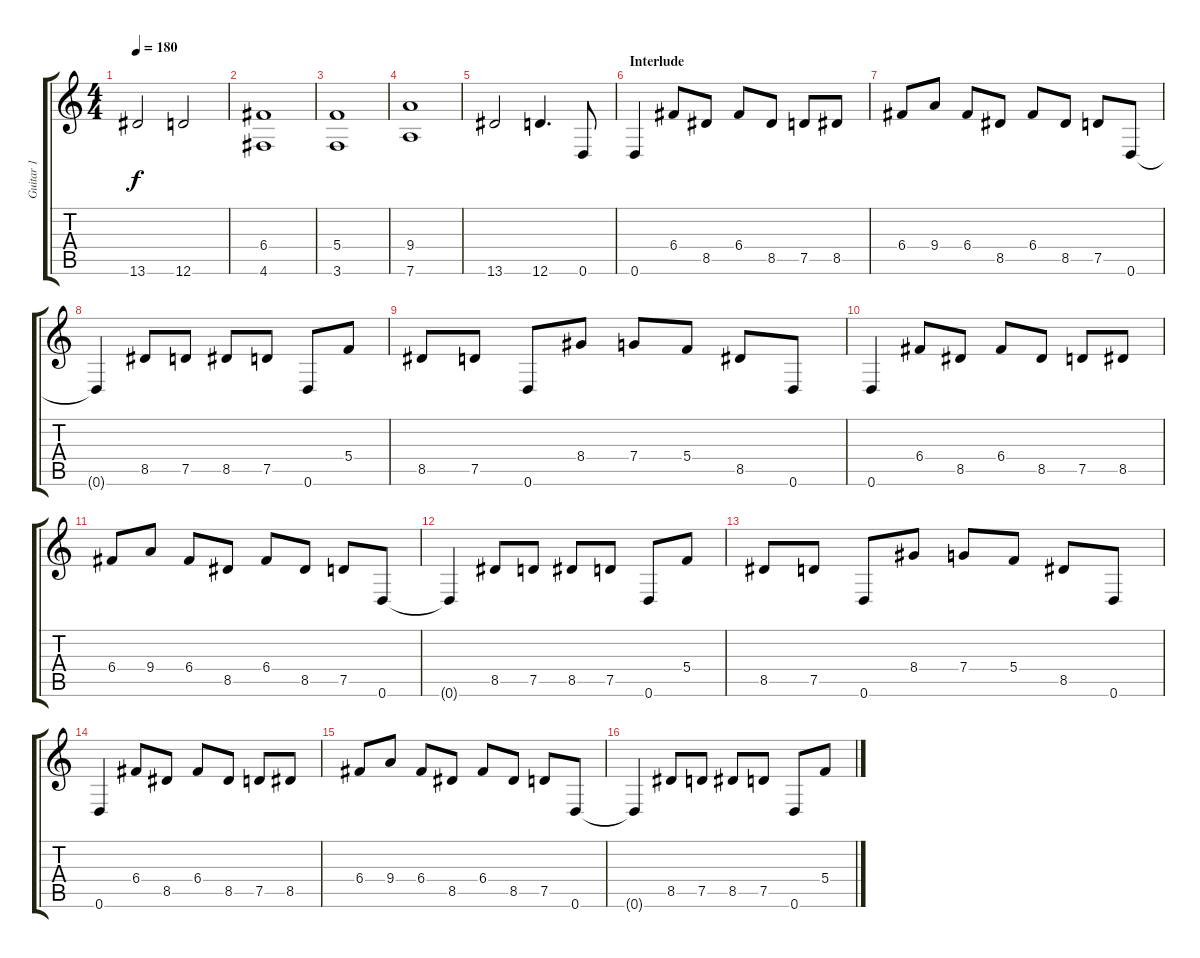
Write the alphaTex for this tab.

\track ("Guitar 1" "Guitar 1") {instrument distortionguitar}
\staff {score tabs}
\tuning (D4 A3 F3 C3 G2 D2) {hide}
\ts (4 4)
\tempo 180
\clef g2
\ks c
13.6.2{dy f} 12.6.2 |
(6.4 4.6).1 |
(5.4 3.6).1 |
(9.4 7.6).1 |
13.6.2 12.6.4{d} 0.6.8 |
\section ("" "Interlude")
0.6.4 6.4.8 8.5.8 6.4.8 8.5.8 7.5.8 8.5.8 |
6.4.8 9.4.8 6.4.8 8.5.8 6.4.8 8.5.8 7.5.8 0.6.8 |
0.6{t}.4 8.5.8 7.5.8 8.5.8 7.5.8 0.6.8 5.4.8 |
8.5.8 7.5.8 0.6.8 8.4.8 7.4.8 5.4.8 8.5.8 0.6.8 |
0.6.4 6.4.8 8.5.8 6.4.8 8.5.8 7.5.8 8.5.8 |
6.4.8 9.4.8 6.4.8 8.5.8 6.4.8 8.5.8 7.5.8 0.6.8 |
0.6{t}.4 8.5.8 7.5.8 8.5.8 7.5.8 0.6.8 5.4.8 |
8.5.8 7.5.8 0.6.8 8.4.8 7.4.8 5.4.8 8.5.8 0.6.8 |
0.6.4 6.4.8 8.5.8 6.4.8 8.5.8 7.5.8 8.5.8 |
6.4.8 9.4.8 6.4.8 8.5.8 6.4.8 8.5.8 7.5.8 0.6.8 |
0.6{t}.4 8.5.8 7.5.8 8.5.8 7.5.8 0.6.8 5.4.8
